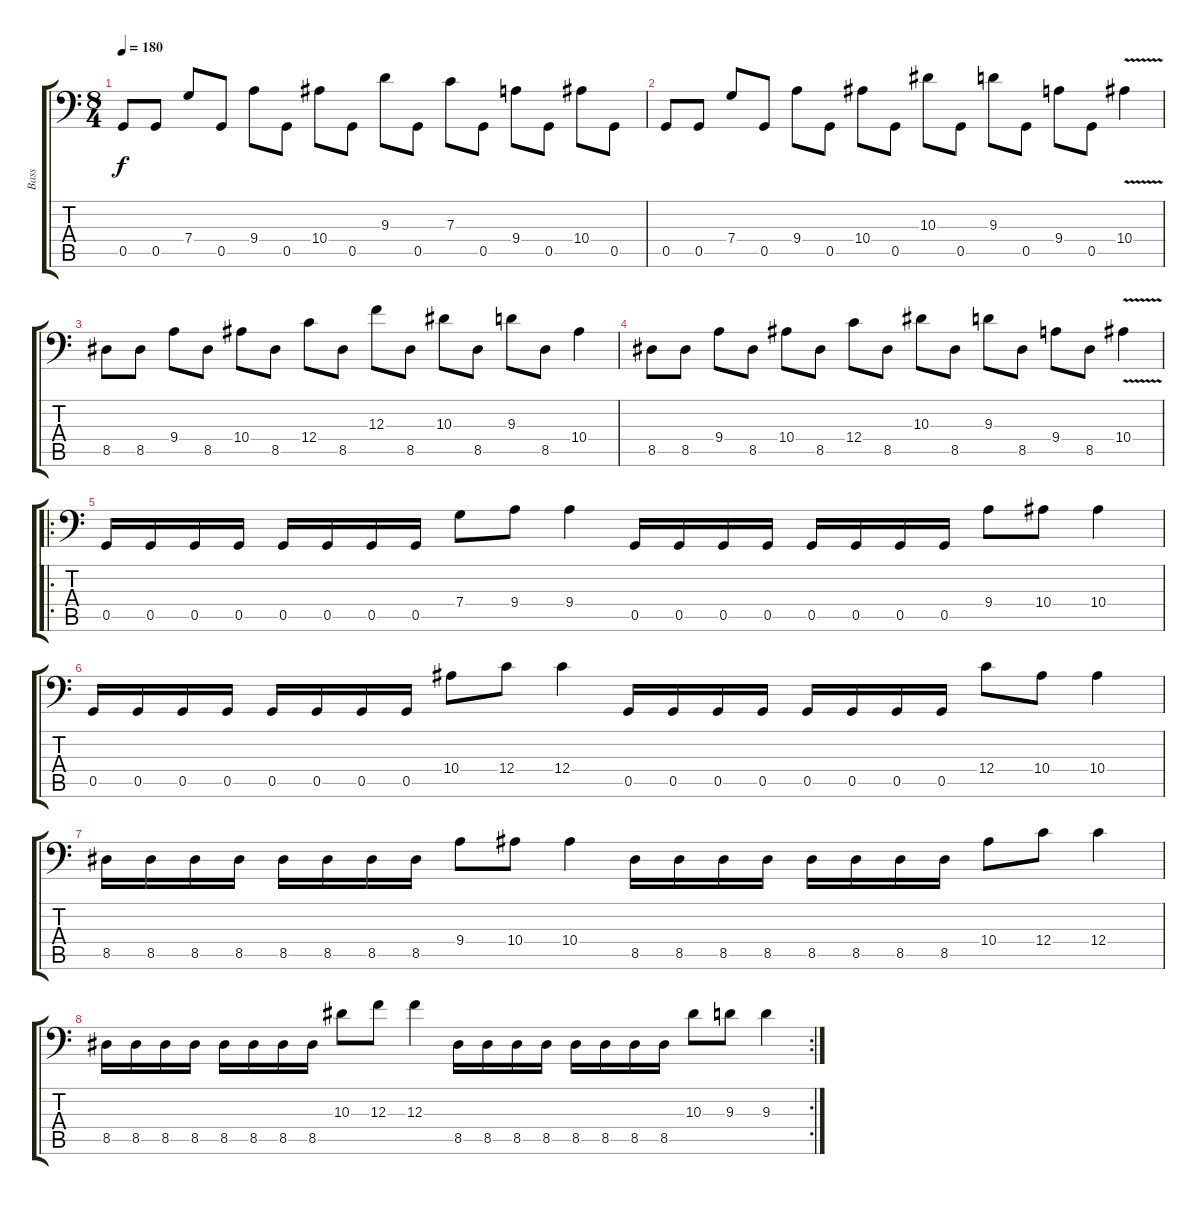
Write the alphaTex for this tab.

\track ("Bass" "Bass") {instrument electricbassfinger}
\staff {score tabs}
\tuning (D3 A2 F2 C2 G1 D1) {hide}
\ts (8 4)
\tempo 180
\clef f4
\ks c
0.5.8{dy f} 0.5.8 7.4.8 0.5.8 9.4.8 0.5.8 10.4.8 0.5.8 9.3.8 0.5.8 7.3.8 0.5.8 9.4.8 0.5.8 10.4.8 0.5.8 |
0.5.8 0.5.8 7.4.8 0.5.8 9.4.8 0.5.8 10.4.8 0.5.8 10.3.8 0.5.8 9.3.8 0.5.8 9.4.8 0.5.8 10.4{v}.4 |
8.5.8 8.5.8 9.4.8 8.5.8 10.4.8 8.5.8 12.4.8 8.5.8 12.3.8 8.5.8 10.3.8 8.5.8 9.3.8 8.5.8 10.4.4 |
8.5.8 8.5.8 9.4.8 8.5.8 10.4.8 8.5.8 12.4.8 8.5.8 10.3.8 8.5.8 9.3.8 8.5.8 9.4.8 8.5.8 10.4{v}.4 |
\ro
0.5.16 0.5.16 0.5.16 0.5.16 0.5.16 0.5.16 0.5.16 0.5.16 7.4.8 9.4.8 9.4.4 0.5.16 0.5.16 0.5.16 0.5.16 0.5.16 0.5.16 0.5.16 0.5.16 9.4.8 10.4.8 10.4.4 |
0.5.16 0.5.16 0.5.16 0.5.16 0.5.16 0.5.16 0.5.16 0.5.16 10.4.8 12.4.8 12.4.4 0.5.16 0.5.16 0.5.16 0.5.16 0.5.16 0.5.16 0.5.16 0.5.16 12.4.8 10.4.8 10.4.4 |
8.5.16 8.5.16 8.5.16 8.5.16 8.5.16 8.5.16 8.5.16 8.5.16 9.4.8 10.4.8 10.4.4 8.5.16 8.5.16 8.5.16 8.5.16 8.5.16 8.5.16 8.5.16 8.5.16 10.4.8 12.4.8 12.4.4 |
\rc 2
8.5.16 8.5.16 8.5.16 8.5.16 8.5.16 8.5.16 8.5.16 8.5.16 10.3.8 12.3.8 12.3.4 8.5.16 8.5.16 8.5.16 8.5.16 8.5.16 8.5.16 8.5.16 8.5.16 10.3.8 9.3.8 9.3.4
